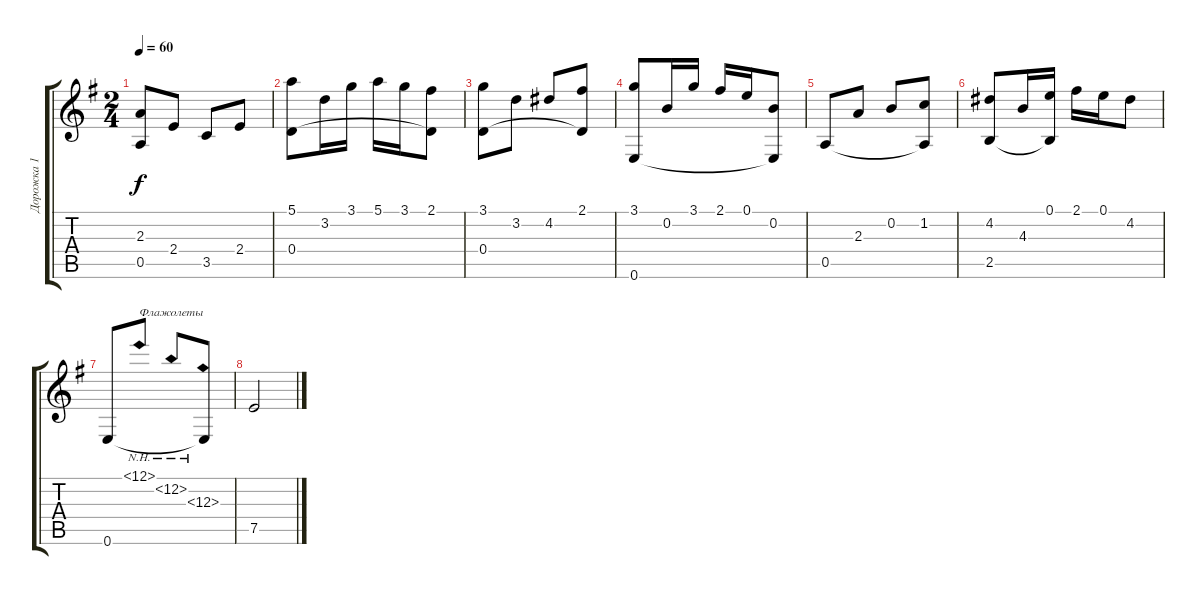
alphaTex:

\track ("Дорожка 1" "Дорожка 1") {instrument acousticguitarnylon}
\staff {score tabs}
\tuning (E4 B3 G3 D3 A2 E2) {hide}
\ts (2 4)
\tempo 60
\clef g2
\ks eminor
(2.3 0.5).8{dy f} 2.4.8 3.5.8 2.4.8 |
(5.1 0.4).8 3.2.16 3.1.16 5.1.16 3.1.16 (2.1 0.4{t}).8 |
(3.1 0.4).8 3.2.8 4.2.8 (2.1 0.4{t}).8 |
(3.1 0.6).8 0.2.16 3.1.16 2.1.16 0.1.16 (0.2 0.6{t}).8 |
0.5.8 2.3.8 0.2.8 (1.2 0.5{t}).8 |
(4.2 2.5).8 4.3.16 (0.1 2.5{t}).16 2.1.16 0.1.16 4.2.8 |
0.6.8 12.1{nh}.8{txt "Флажолеты"} 12.2{nh}.8 (12.3{nh} 0.6{t}).8 |
7.5.2
